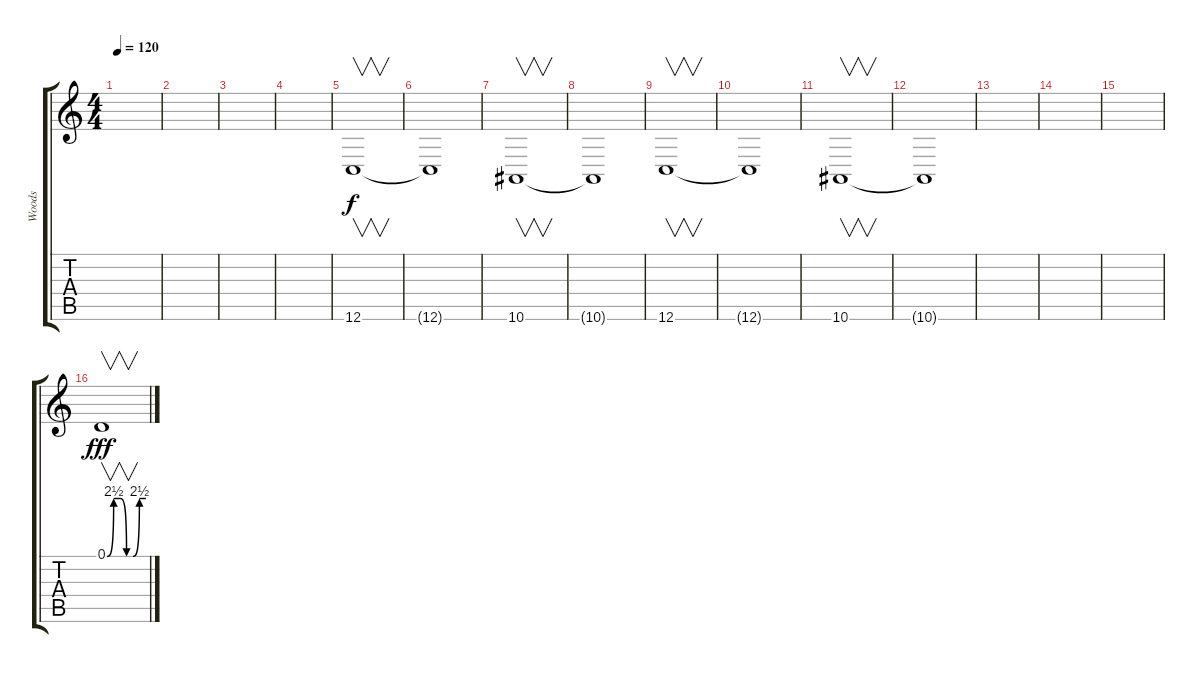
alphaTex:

\track ("Woods" "Woods") {instrument pizzicatostrings}
\staff {score tabs}
\tuning (D4 A3 F3 C3 G2 C2) {hide}
\ts (4 4)
\tempo 120
\clef g2
\ks c
|
|
|
|
12.6.1{v instrument voiceoohs} |
12.6{t}.1 |
10.6.1{v} |
10.6{t}.1 |
12.6.1{v} |
12.6{t}.1 |
10.6.1{v} |
10.6{t}.1 |
|
|
|
0.1{be (custom 0 0 10 10 20 10 30 0 40 0 50 10 60 10)}.1{v dy fff instrument birdtweet}
